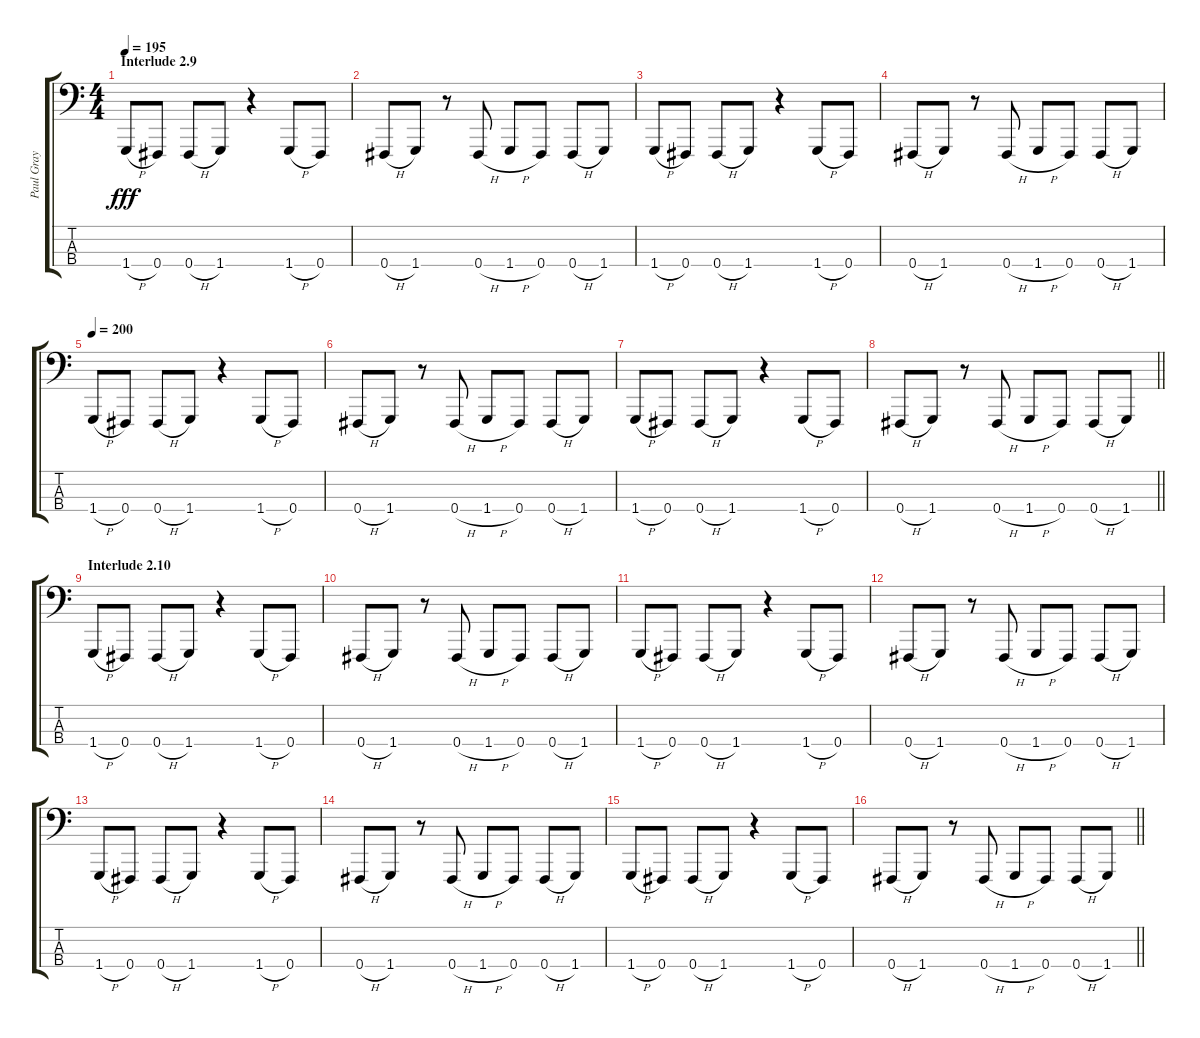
\track ("Paul Gray" "Paul Gray") {instrument electricbasspick}
\staff {score tabs}
\tuning (E2 B1 Gb1 Gb0) {hide}
\ts (4 4)
\section ("" "Interlude 2.9")
\tempo 195
\clef f4
\ks c
1.4{h}.8{dy fff} 0.4.8 0.4{h}.8 1.4.8 r.4 1.4{h}.8 0.4.8 |
0.4{h}.8 1.4.8 r.8 0.4{h}.8 1.4{h}.8 0.4.8 0.4{h}.8 1.4.8 |
1.4{h}.8 0.4.8 0.4{h}.8 1.4.8 r.4 1.4{h}.8 0.4.8 |
0.4{h}.8 1.4.8 r.8 0.4{h}.8 1.4{h}.8 0.4.8 0.4{h}.8 1.4.8 |
\tempo 200
1.4{h}.8 0.4.8 0.4{h}.8 1.4.8 r.4 1.4{h}.8 0.4.8 |
0.4{h}.8 1.4.8 r.8 0.4{h}.8 1.4{h}.8 0.4.8 0.4{h}.8 1.4.8 |
1.4{h}.8 0.4.8 0.4{h}.8 1.4.8 r.4 1.4{h}.8 0.4.8 |
\barLineRight lightlight
0.4{h}.8 1.4.8 r.8 0.4{h}.8 1.4{h}.8 0.4.8 0.4{h}.8 1.4.8 |
\section ("" "Interlude 2.10")
1.4{h}.8 0.4.8 0.4{h}.8 1.4.8 r.4 1.4{h}.8 0.4.8 |
0.4{h}.8 1.4.8 r.8 0.4{h}.8 1.4{h}.8 0.4.8 0.4{h}.8 1.4.8 |
1.4{h}.8 0.4.8 0.4{h}.8 1.4.8 r.4 1.4{h}.8 0.4.8 |
0.4{h}.8 1.4.8 r.8 0.4{h}.8 1.4{h}.8 0.4.8 0.4{h}.8 1.4.8 |
1.4{h}.8 0.4.8 0.4{h}.8 1.4.8 r.4 1.4{h}.8 0.4.8 |
0.4{h}.8 1.4.8 r.8 0.4{h}.8 1.4{h}.8 0.4.8 0.4{h}.8 1.4.8 |
1.4{h}.8 0.4.8 0.4{h}.8 1.4.8 r.4 1.4{h}.8 0.4.8 |
\barLineRight lightlight
0.4{h}.8 1.4.8 r.8 0.4{h}.8 1.4{h}.8 0.4.8 0.4{h}.8 1.4.8
